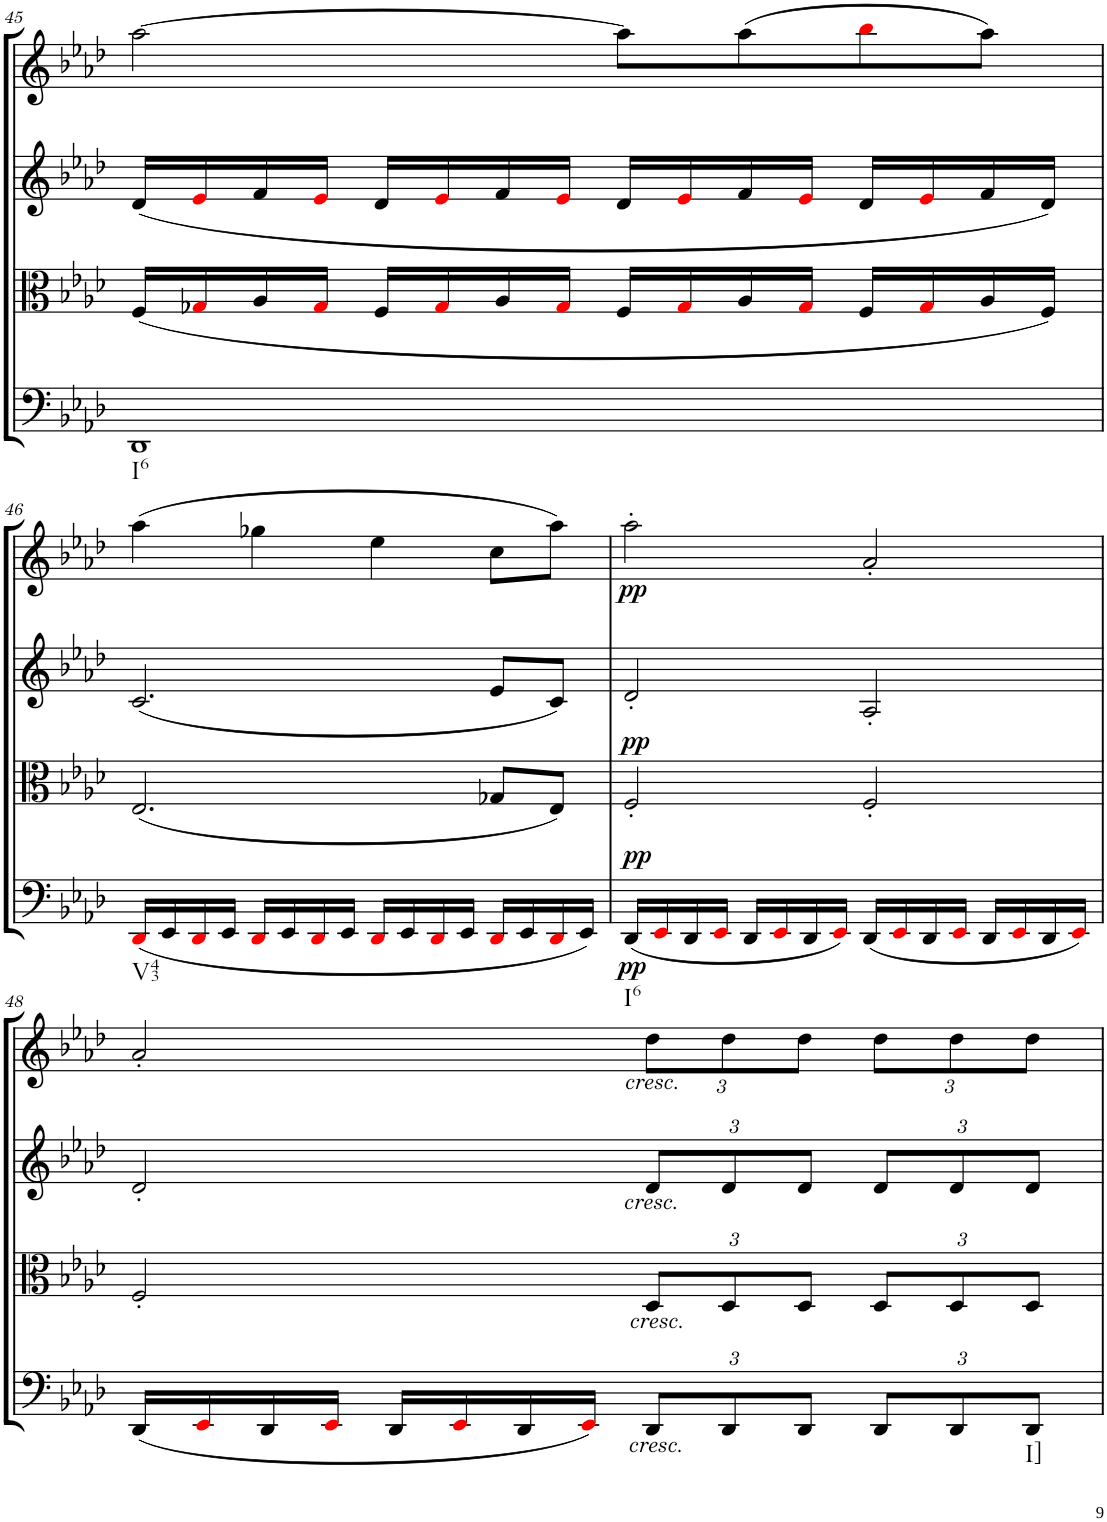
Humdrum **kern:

**kern	**dynam	**kern	**dynam	**kern	**kern	**dynam
*part4	*part4	*part3	*part3	*part2	*part1	*part1
*staff4	*staff4	*staff3	*staff3	*staff2	*staff1	*staff1
*I"Cello	*	*I"Viola	*	*I"2nd Violin	*I"1st Violin	*
*	*	*I'Vla	*	*I'Vln	*I'Vln	*
!!LO:PB:g=z
*clefF4	*	*clefC3	*	*clefG2	*clefG2	*
*k[b-e-a-d-]	*	*k[b-e-a-d-]	*	*k[b-e-a-d-]	*k[b-e-a-d-]	*
*M4/4	*	*M4/4	*	*M4/4	*M4/4	*
*met(c)	*	*met(c)	*	*met(c)	*met(c)	*
=45	=45	=45	=45	=45	=45	=45
!LO:TX:b:t=I6	!	!	!	!	!	!
1DD-	.	(16F/LL	.	(16d-/LL	[2aa-\	.
.	.	16G-Xi/	.	16e-i/	.	.
.	.	16A-/	.	16f/	.	.
.	.	16G-i/JJ	.	16e-i/JJ	.	.
.	.	16F/LL	.	16d-/LL	.	.
.	.	16G-i/	.	16e-i/	.	.
.	.	16A-/	.	16f/	.	.
.	.	16G-i/JJ	.	16e-i/JJ	.	.
.	.	16F/LL	.	16d-/LL	8aa-\L]	.
.	.	16G-i/	.	16e-i/	.	.
.	.	16A-/	.	16f/	(8aa-\	.
.	.	16G-i/JJ	.	16e-i/JJ	.	.
.	.	16F/LL	.	16d-/LL	8bb-i\	.
.	.	16G-i/	.	16e-i/	.	.
.	.	16A-/	.	16f/	8aa-\J)	.
.	.	16F/JJ)	.	16d-/JJ)	.	.
!!LO:LB:g=z
=46	=46	=46	=46	=46	=46	=46
!LO:TX:b:t=V43	!	!	!	!	!	!
(16DD-i/LL	.	(2.E-/	.	(2.c/	(4aa-\	.
16EE-/	.	.	.	.	.	.
16DD-i/	.	.	.	.	.	.
16EE-/JJ	.	.	.	.	.	.
16DD-i/LL	.	.	.	.	4gg-X\	.
16EE-/	.	.	.	.	.	.
16DD-i/	.	.	.	.	.	.
16EE-/JJ	.	.	.	.	.	.
16DD-i/LL	.	.	.	.	4ee-\	.
16EE-/	.	.	.	.	.	.
16DD-i/	.	.	.	.	.	.
16EE-/JJ	.	.	.	.	.	.
16DD-i/LL	.	8G-X/L	.	8e-/L	8cc\L	.
16EE-/	.	.	.	.	.	.
16DD-i/	.	8E-/J)	.	8c/J)	8aa-\J)	.
16EE-/JJ)	.	.	.	.	.	.
=47	=47	=47	=47	=47	=47	=47
!LO:TX:b:t=I6	!	!	!	!	!	!
!	!LO:DY:a	!	!LO:DY:a	!	!	!LO:DY:b
(16DD-/LL	pp	2F'/	pp	2d-'/	2aa-'\	pp
!	!LO:DY:b	!	!	!	!	!
16EE-i/	pp	.	.	.	.	.
16DD-/	.	.	.	.	.	.
16EE-i/JJ	.	.	.	.	.	.
16DD-/LL	.	.	.	.	.	.
16EE-i/	.	.	.	.	.	.
16DD-/	.	.	.	.	.	.
16EE-i/JJ)	.	.	.	.	.	.
(16DD-/LL	.	2F'/	.	2A-'/	2a-'/	.
16EE-i/	.	.	.	.	.	.
16DD-/	.	.	.	.	.	.
16EE-i/JJ	.	.	.	.	.	.
16DD-/LL	.	.	.	.	.	.
16EE-i/	.	.	.	.	.	.
16DD-/	.	.	.	.	.	.
16EE-i/JJ)	.	.	.	.	.	.
!!LO:LB:g=z
=48	=48	=48	=48	=48	=48	=48
(16DD-/LL	.	2F'/	.	2d-'/	2a-'/	.
16EE-i/	.	.	.	.	.	.
16DD-/	.	.	.	.	.	.
16EE-i/JJ	.	.	.	.	.	.
16DD-/LL	.	.	.	.	.	.
16EE-i/	.	.	.	.	.	.
16DD-/	.	.	.	.	.	.
16EE-i/JJ)	.	.	.	.	.	.
*Xbrackettup	*	*Xbrackettup	*	*Xbrackettup	*Xbrackettup	*
!	!	!	!	!	!LO:TX:b:i:t=cresc.	!
!	!	!	!	!LO:TX:b:i:t=cresc.	!	!
!	!	!LO:TX:b:i:t=cresc.	!	!	!	!
!LO:TX:b:i:t=cresc.	!	!	!	!	!	!
12DD-/L	.	12D-/L	.	12d-/L	12dd-\L	.
12DD-/	.	12D-/	.	12d-/	12dd-\	.
12DD-/J	.	12D-/J	.	12d-/J	12dd-\J	.
12DD-/L	.	12D-/L	.	12d-/L	12dd-\L	.
12DD-/	.	12D-/	.	12d-/	12dd-\	.
!LO:TX:b:t=I]	!	!	!	!	!	!
12DD-/J	.	12D-/J	.	12d-/J	12dd-\J	.
=	=	=	=	=	=	=
*-	*-	*-	*-	*-	*-	*-
